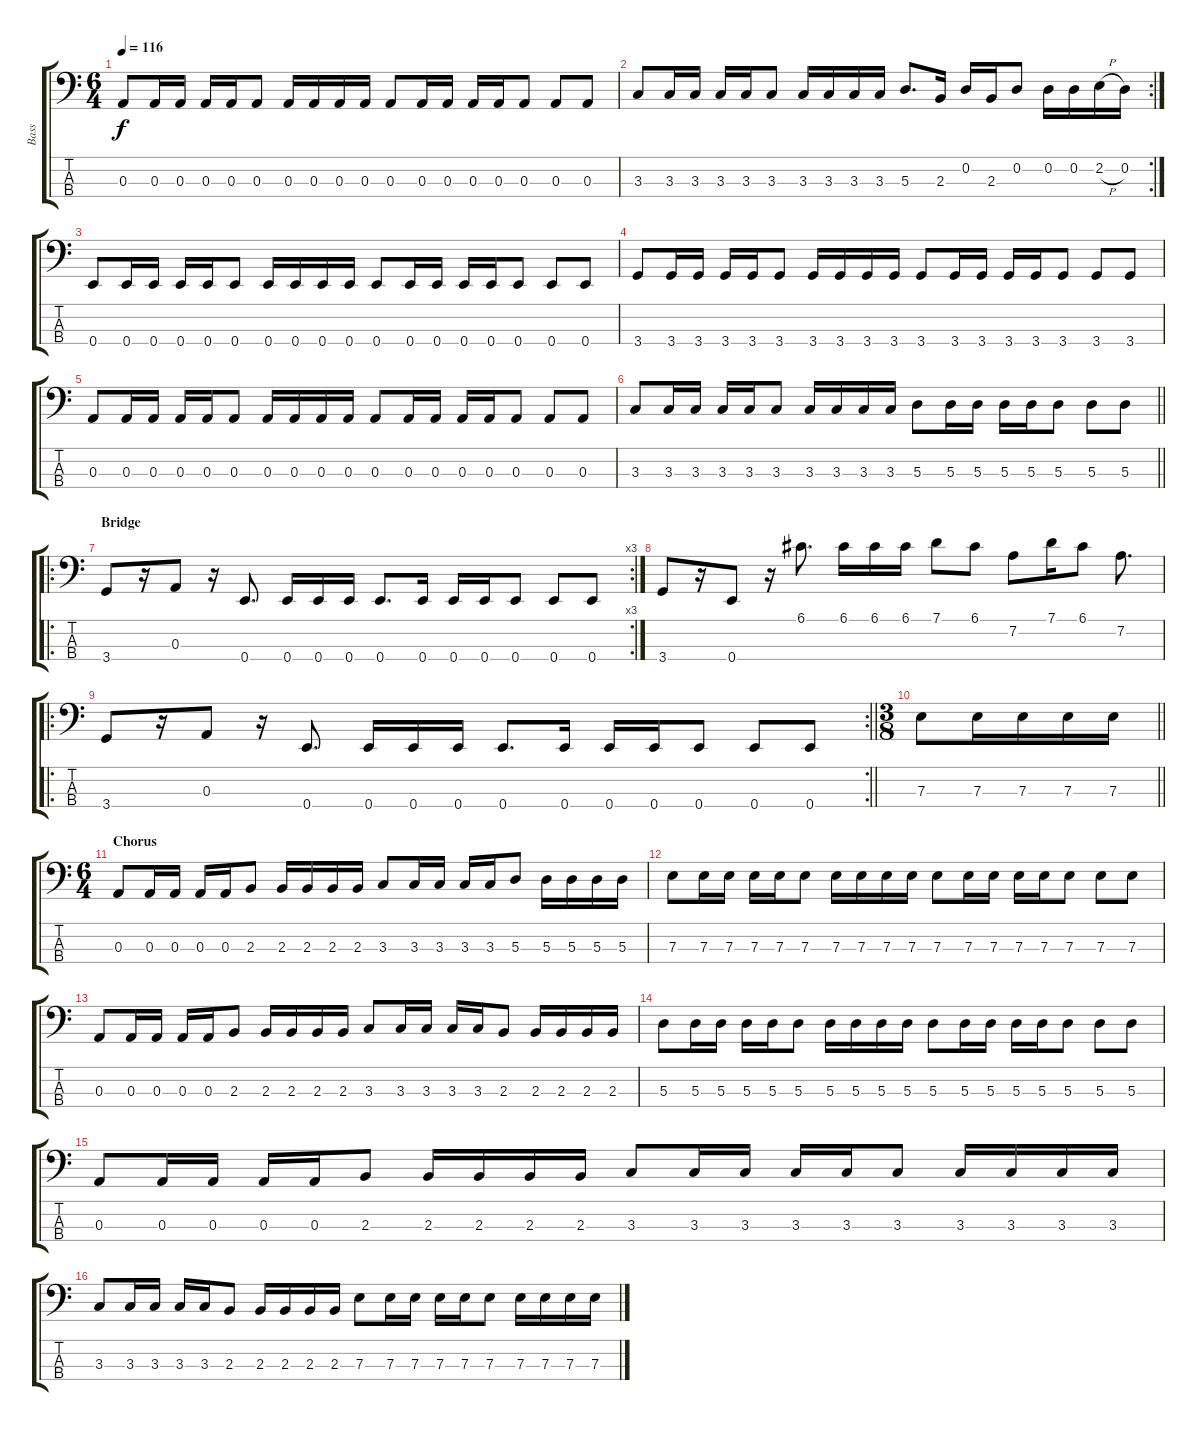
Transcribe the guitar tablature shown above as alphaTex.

\track ("Bass" "Bass") {instrument electricbassfinger}
\staff {score tabs}
\tuning (G2 D2 A1 E1) {hide}
\ts (6 4)
\tempo 116
\clef f4
\ks c
0.3.8{dy f} 0.3.16 0.3.16 0.3.16 0.3.16 0.3.8 0.3.16 0.3.16 0.3.16 0.3.16 0.3.8 0.3.16 0.3.16 0.3.16 0.3.16 0.3.8 0.3.8 0.3.8 |
\rc 2
3.3.8 3.3.16 3.3.16 3.3.16 3.3.16 3.3.8 3.3.16 3.3.16 3.3.16 3.3.16 5.3.8{d} 2.3.16 0.2.16 2.3.16 0.2.8 0.2.16 0.2.16 2.2{h}.16 0.2.16 |
0.4.8 0.4.16 0.4.16 0.4.16 0.4.16 0.4.8 0.4.16 0.4.16 0.4.16 0.4.16 0.4.8 0.4.16 0.4.16 0.4.16 0.4.16 0.4.8 0.4.8 0.4.8 |
3.4.8 3.4.16 3.4.16 3.4.16 3.4.16 3.4.8 3.4.16 3.4.16 3.4.16 3.4.16 3.4.8 3.4.16 3.4.16 3.4.16 3.4.16 3.4.8 3.4.8 3.4.8 |
0.3.8 0.3.16 0.3.16 0.3.16 0.3.16 0.3.8 0.3.16 0.3.16 0.3.16 0.3.16 0.3.8 0.3.16 0.3.16 0.3.16 0.3.16 0.3.8 0.3.8 0.3.8 |
\barLineRight lightlight
3.3.8 3.3.16 3.3.16 3.3.16 3.3.16 3.3.8 3.3.16 3.3.16 3.3.16 3.3.16 5.3.8 5.3.16 5.3.16 5.3.16 5.3.16 5.3.8 5.3.8 5.3.8 |
\ro
\rc 3
\section ("" "Bridge")
3.4.8 r.16 0.3.8 r.16 0.4.8{d} 0.4.16 0.4.16 0.4.16 0.4.8{d} 0.4.16 0.4.16 0.4.16 0.4.8 0.4.8 0.4.8 |
3.4.8 r.16 0.4.8 r.16 6.1.8{d} 6.1.16 6.1.16 6.1.16 7.1.8 6.1.8 7.2.8 7.1.16 6.1.8 7.2.8{d} |
\ro
\rc 2
\barLineRight lightlight
3.4.8 r.16 0.3.8 r.16 0.4.8{d} 0.4.16 0.4.16 0.4.16 0.4.8{d} 0.4.16 0.4.16 0.4.16 0.4.8 0.4.8 0.4.8 |
\ts (3 8)
\barLineRight lightlight
7.3.8 7.3.16 7.3.16 7.3.16 7.3.16 |
\ts (6 4)
\section ("" "Chorus")
0.3.8 0.3.16 0.3.16 0.3.16 0.3.16 2.3.8 2.3.16 2.3.16 2.3.16 2.3.16 3.3.8 3.3.16 3.3.16 3.3.16 3.3.16 5.3.8 5.3.16 5.3.16 5.3.16 5.3.16 |
7.3.8 7.3.16 7.3.16 7.3.16 7.3.16 7.3.8 7.3.16 7.3.16 7.3.16 7.3.16 7.3.8 7.3.16 7.3.16 7.3.16 7.3.16 7.3.8 7.3.8 7.3.8 |
0.3.8 0.3.16 0.3.16 0.3.16 0.3.16 2.3.8 2.3.16 2.3.16 2.3.16 2.3.16 3.3.8 3.3.16 3.3.16 3.3.16 3.3.16 2.3.8 2.3.16 2.3.16 2.3.16 2.3.16 |
5.3.8 5.3.16 5.3.16 5.3.16 5.3.16 5.3.8 5.3.16 5.3.16 5.3.16 5.3.16 5.3.8 5.3.16 5.3.16 5.3.16 5.3.16 5.3.8 5.3.8 5.3.8 |
0.3.8 0.3.16 0.3.16 0.3.16 0.3.16 2.3.8 2.3.16 2.3.16 2.3.16 2.3.16 3.3.8 3.3.16 3.3.16 3.3.16 3.3.16 3.3.8 3.3.16 3.3.16 3.3.16 3.3.16 |
3.3.8 3.3.16 3.3.16 3.3.16 3.3.16 2.3.8 2.3.16 2.3.16 2.3.16 2.3.16 7.3.8 7.3.16 7.3.16 7.3.16 7.3.16 7.3.8 7.3.16 7.3.16 7.3.16 7.3.16
